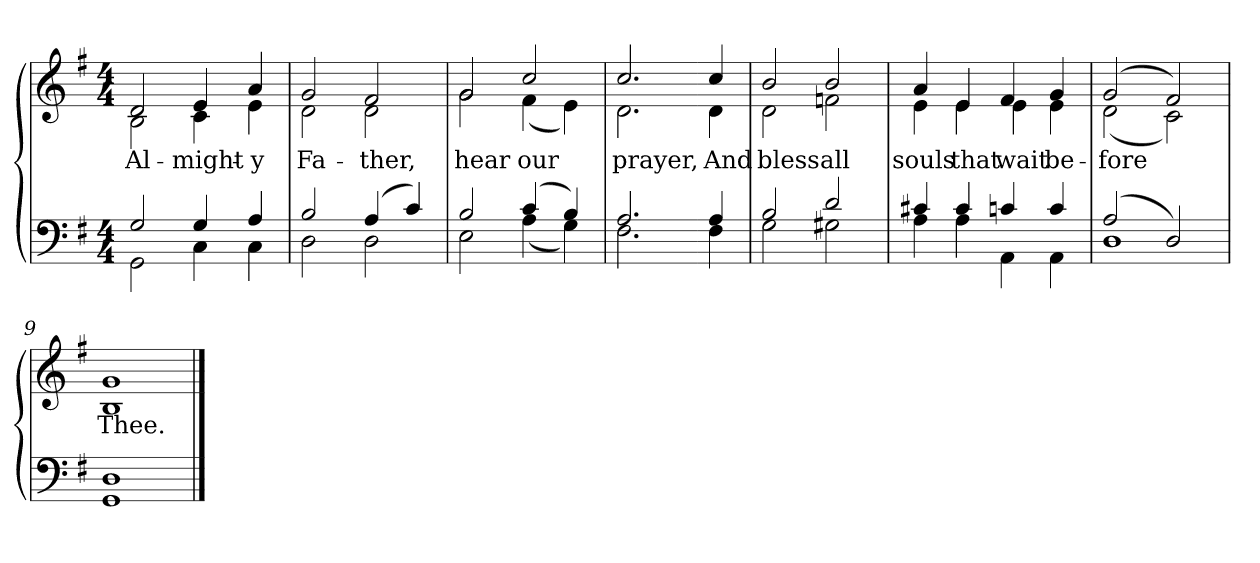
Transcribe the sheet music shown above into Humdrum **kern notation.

**kern	**kern	**text
*part2	*part1	*part1
*staff2	*staff1	*staff1
*clefF4	*clefG2	*
*k[f#]	*k[f#]	*
*M4/4	*M4/4	*
=1	=1	=1
*^	*	*
!	!	!LO:TX:b:i:t=Verse	!
!	!	!	!LO:LY:b
*	*	*^	*
2G/	2GG\	2d/	2B\	Al-
!	!	!	!	!LO:LY:b
4G/	4C\	4e/	4c\	-might-
!	!	!	!	!LO:LY:b
4A/	4C\	4a/	4e\	-y
=2	=2	=2	=2	=2
!	!	!	!	!LO:LY:b
2B/	2D\	2g/	2d\	Fa-
!	!	!	!	!LO:LY:b
(>4A/	2D\	2f#/	2d\	-ther,
4c/)	.	.	.	.
=3	=3	=3	=3	=3
!	!	!	!	!LO:LY:b
2B/	2E\	2g/	2g\	hear
!	!	!	!	!LO:LY:b
(>4c/	(<4A\	2cc/	(<4f#\	our
4B/)	4G\)	.	4e\)	.
=4	=4	=4	=4	=4
!	!	!	!	!LO:LY:b
2.A/	2.F#\	2.cc/	2.d\	prayer,
!!LO:LB:g=z	!!
=5-	=5-	=5-	=5-	=5-
!	!	!	!	!LO:LY:b
4A/	4F#\	4cc/	4d\	And
=6	=6	=6	=6	=6
!	!	!	!	!LO:LY:b
2B/	2G\	2b/	2d\	bless
!	!	!	!	!LO:LY:b
2d/	2G#X\	2b/	2fn\	all
=7	=7	=7	=7	=7
!	!	!	!	!LO:LY:b
4c#X/	4A\	4a/	4e\	souls
!	!	!	!	!LO:LY:b
4c#/	4A\	4e/	4e\	that
!	!	!	!	!LO:LY:b
4cn/	4AA\	4f#/	4e\	wait
!	!	!	!	!LO:LY:b
4c/	4AA\	4g/	4e\	be-
=8	=8	=8	=8	=8
!	!	!	!	!LO:LY:b
(>2A/	1D	(>2g/	(<2d\	-fore
2D/)	.	2f#/)	2c\)	.
=9	=9	=9	=9	=9
!	!	!	!	!LO:LY:b
1D	1GG	1g	1B	Thee.
*v	*v	*	*	*
*	*v	*v	*
==	==	==
*-	*-	*-
